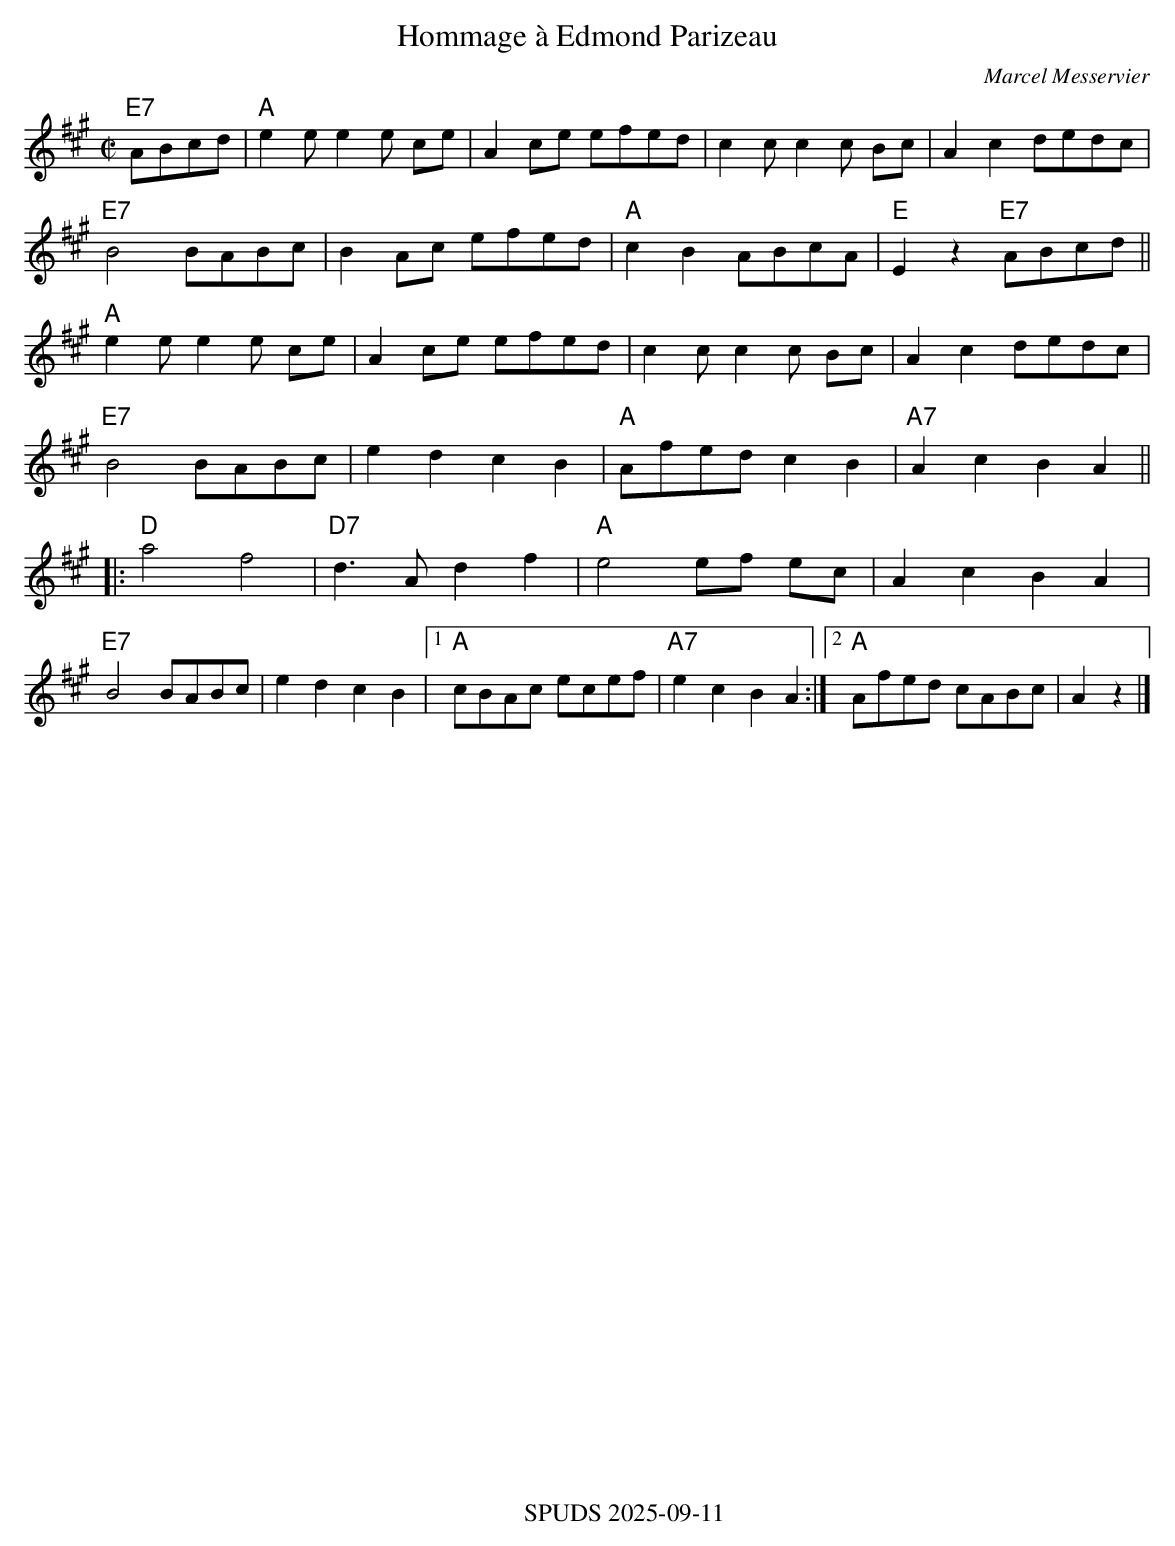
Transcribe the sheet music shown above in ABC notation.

X:1
T:Hommage à Edmond Parizeau
C:Marcel Messervier
M:C|
K:A
"E7" ABcd | "A"e2 e e2 e ce | A2 ce efed | c2 c c2 c Bc | A2 c2 dedc |
"E7"B4 BABc | B2 Ac efed | "A"c2 B2 ABcA | "E"E2 z2 "E7"ABcd ||
"A"e2 e e2 e ce | A2 ce efed | c2 c c2 c Bc | A2 c2 dedc |
"E7"B4 BABc | e2 d2 c2 B2  | "A"Afed c2 B2 | "A7"A2 c2 B2 A2 ||
|:"D"a4 f4 | "D7"d3 A d2 f2 | "A"e4 ef ec | A2 c2 B2 A2 |
"E7"B4 BABc | e2 d2 c2 B2  |1 "A"cBAc  ecef | "A7"e2 c2 B2 A2 :|2"A"Afed  cABc | A2 z2  |]
